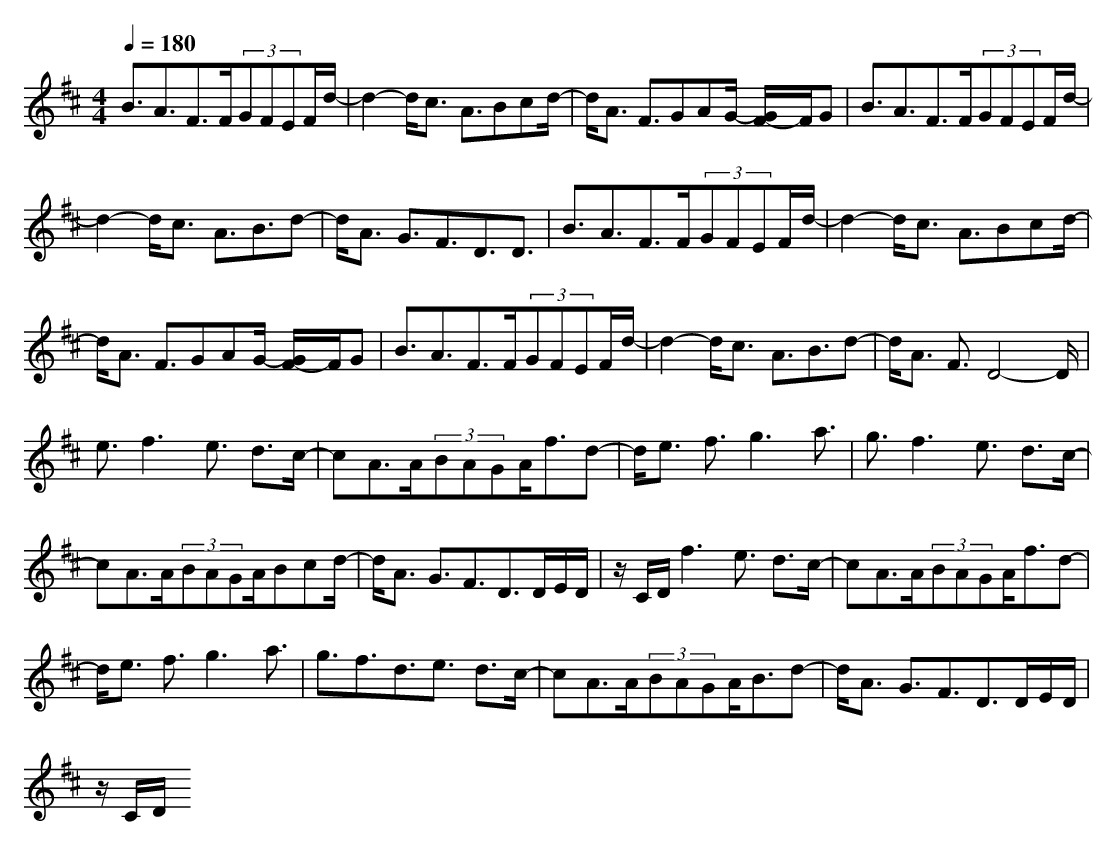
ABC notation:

X:1
T:
M: 4/4
L: 1/8
Q:1/4=180
K:D % 2 sharps
B3/2A3/2F>F(3GFEF/2d/2-|d2- d/2c3/2 A3/2Bcd/2-|d/2A3/2 F3/2GAG/2- [G/2F/2-]F/2G|B3/2A3/2F>F(3GFEF/2d/2-|
d2- d/2c3/2 A3/2B3/2d-|d/2A3/2 G3/2F3/2D3/2D3/2|B3/2A3/2F>F(3GFEF/2d/2-|d2- d/2c3/2 A3/2Bcd/2-|
d/2A3/2 F3/2GAG/2- [G/2F/2-]F/2G|B3/2A3/2F>F(3GFEF/2d/2-|d2- d/2c3/2 A3/2B3/2d-|d/2A3/2 F3/2D4-D/2|
e3/2f3e3/2 d3/2c/2-|cA>A(3BAGA<fd-|d/2e3/2 f3/2g3a3/2|g3/2f3e3/2 d3/2c/2-|
cA>A(3BAGA/2Bcd/2-|d/2A3/2 G3/2F3/2D>DE/2D/2|z/2C/2D/2f3e3/2 d3/2c/2-|cA>A(3BAGA<fd-|
d/2e3/2 f3/2g3a3/2|g3/2f3/2d3/2e3/2 d3/2c/2-|cA>A(3BAGA<Bd-|d/2A3/2 G3/2F3/2D>DE/2D/2|
z/2C/2D/2
